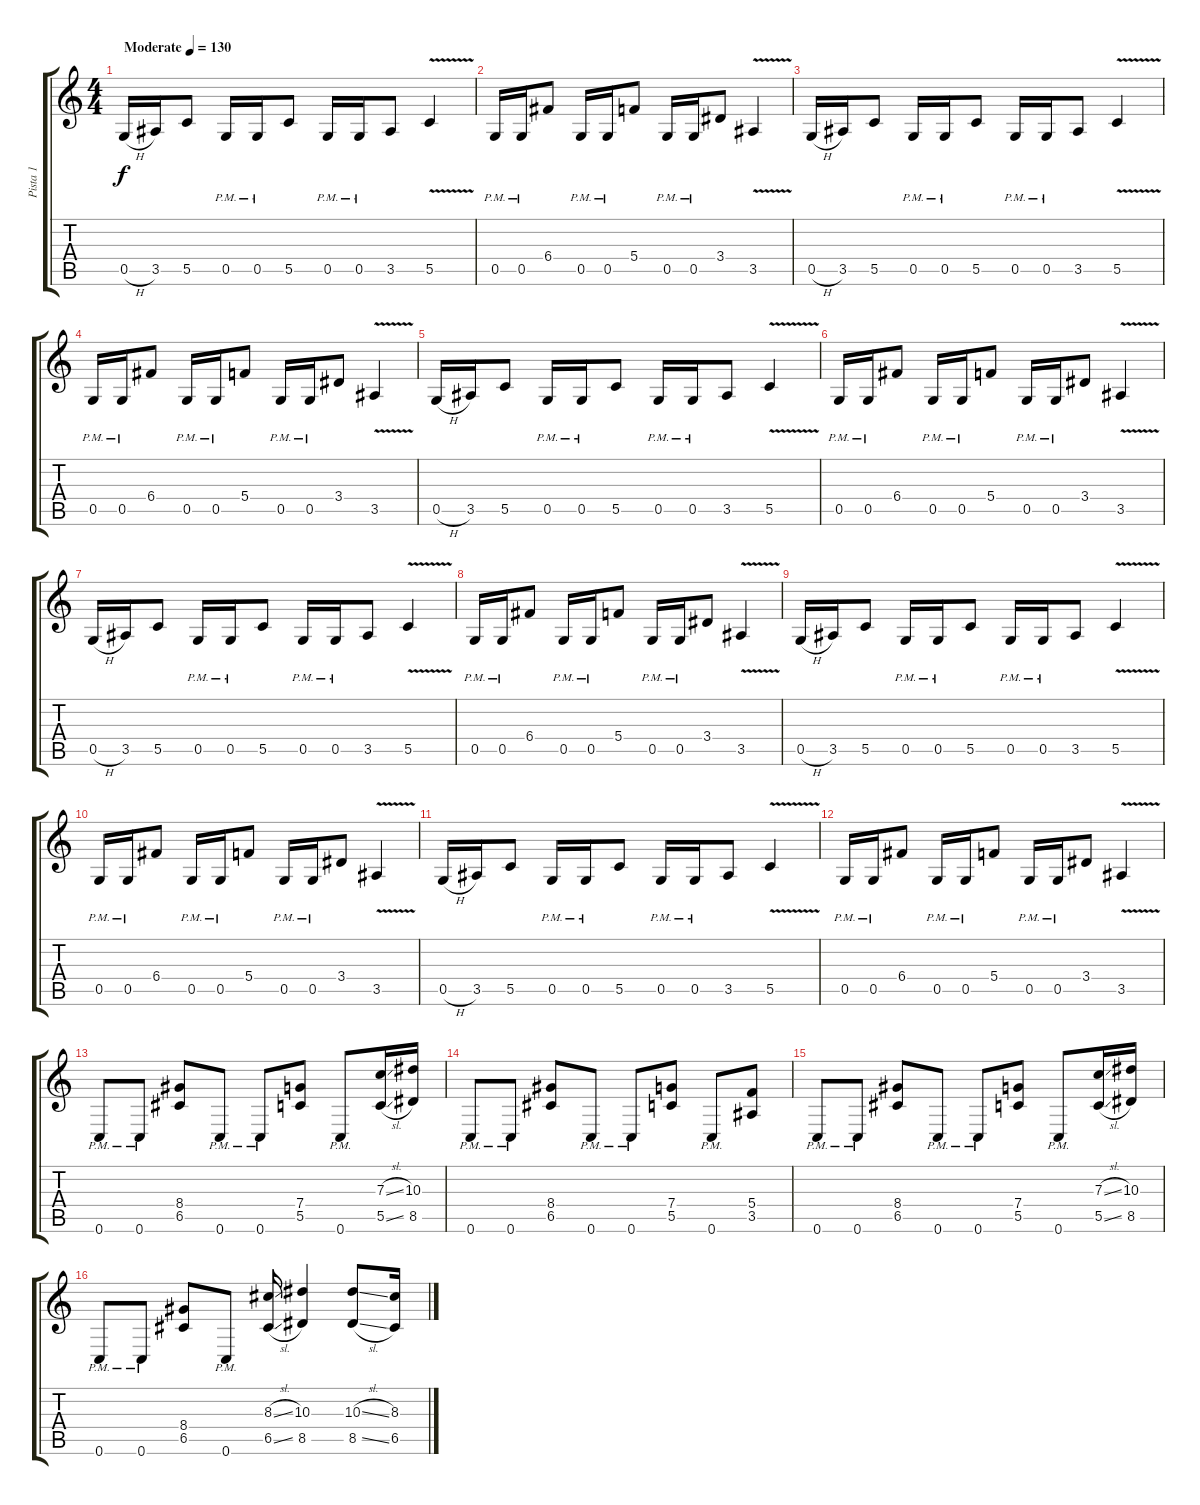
\track ("Pista 1" "Pista 1") {instrument distortionguitar}
\staff {score tabs}
\tuning (D4 A3 F3 C3 G2 C2) {hide}
\ts (4 4)
\tempo (130 "Moderate")
\clef g2
\ks c
0.5{h}.16{dy f instrument distortionguitar} 3.5.16 5.5.8 0.5{pm}.16 0.5{pm}.16 5.5.8 0.5{pm}.16 0.5{pm}.16 3.5.8 5.5{v}.4 |
0.5{pm}.16 0.5{pm}.16 6.4.8 0.5{pm}.16 0.5{pm}.16 5.4.8 0.5{pm}.16 0.5{pm}.16 3.4.8 3.5{v}.4 |
0.5{h}.16 3.5.16 5.5.8 0.5{pm}.16 0.5{pm}.16 5.5.8 0.5{pm}.16 0.5{pm}.16 3.5.8 5.5{v}.4 |
0.5{pm}.16 0.5{pm}.16 6.4.8 0.5{pm}.16 0.5{pm}.16 5.4.8 0.5{pm}.16 0.5{pm}.16 3.4.8 3.5{v}.4 |
0.5{h}.16 3.5.16 5.5.8 0.5{pm}.16 0.5{pm}.16 5.5.8 0.5{pm}.16 0.5{pm}.16 3.5.8 5.5{v}.4 |
0.5{pm}.16 0.5{pm}.16 6.4.8 0.5{pm}.16 0.5{pm}.16 5.4.8 0.5{pm}.16 0.5{pm}.16 3.4.8 3.5{v}.4 |
0.5{h}.16 3.5.16 5.5.8 0.5{pm}.16 0.5{pm}.16 5.5.8 0.5{pm}.16 0.5{pm}.16 3.5.8 5.5{v}.4 |
0.5{pm}.16 0.5{pm}.16 6.4.8 0.5{pm}.16 0.5{pm}.16 5.4.8 0.5{pm}.16 0.5{pm}.16 3.4.8 3.5{v}.4 |
0.5{h}.16 3.5.16 5.5.8 0.5{pm}.16 0.5{pm}.16 5.5.8 0.5{pm}.16 0.5{pm}.16 3.5.8 5.5{v}.4 |
0.5{pm}.16 0.5{pm}.16 6.4.8 0.5{pm}.16 0.5{pm}.16 5.4.8 0.5{pm}.16 0.5{pm}.16 3.4.8 3.5{v}.4 |
0.5{h}.16 3.5.16 5.5.8 0.5{pm}.16 0.5{pm}.16 5.5.8 0.5{pm}.16 0.5{pm}.16 3.5.8 5.5{v}.4 |
0.5{pm}.16 0.5{pm}.16 6.4.8 0.5{pm}.16 0.5{pm}.16 5.4.8 0.5{pm}.16 0.5{pm}.16 3.4.8 3.5{v}.4 |
0.6{pm}.8 0.6{pm}.8 (8.4 6.5).8 0.6{pm}.8 0.6{pm}.8 (7.4 5.5).8 0.6{pm}.8 (7.3{sl} 5.5{sl}).16 (10.3 8.5).16 |
0.6{pm}.8 0.6{pm}.8 (8.4 6.5).8 0.6{pm}.8 0.6{pm}.8 (7.4 5.5).8 0.6{pm}.8 (5.4 3.5).8 |
0.6{pm}.8 0.6{pm}.8 (8.4 6.5).8 0.6{pm}.8 0.6{pm}.8 (7.4 5.5).8 0.6{pm}.8 (7.3{sl} 5.5{sl}).16 (10.3 8.5).16 |
0.6{pm}.8 0.6{pm}.8 (8.4 6.5).8 0.6{pm}.8 (8.3{sl} 6.5{sl}).16 (10.3 8.5).4 (10.3{sl} 8.5{sl}).8 (8.3 6.5).16
